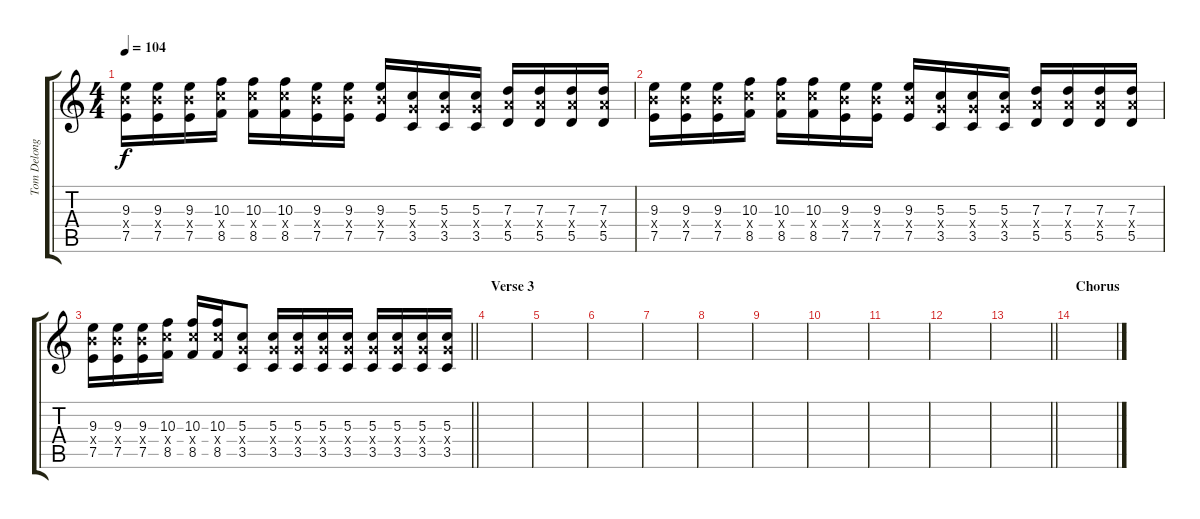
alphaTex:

\track ("Tom Delonge - Guitar" "Tom Delong") {instrument electricguitarclean}
\staff {score tabs}
\tuning (E4 B3 G3 D3 A2 E2) {hide}
\ts (4 4)
\tempo 104
\clef g2
\ks c
(9.3 9.4{x} 7.5).16{dy f} (9.3 9.4{x} 7.5).16 (9.3 9.4{x} 7.5).16 (10.3 10.4{x} 8.5).16 (10.3 10.4{x} 8.5).16 (10.3 10.4{x} 8.5).16 (9.3 9.4{x} 7.5).16 (9.3 9.4{x} 7.5).16 (9.3 9.4{x} 7.5).16 (5.3 5.4{x} 3.5).16 (5.3 5.4{x} 3.5).16 (5.3 5.4{x} 3.5).16 (7.3 7.4{x} 5.5).16 (7.3 7.4{x} 5.5).16 (7.3 7.4{x} 5.5).16 (7.3 7.4{x} 5.5).16 |
(9.3 9.4{x} 7.5).16 (9.3 9.4{x} 7.5).16 (9.3 9.4{x} 7.5).16 (10.3 10.4{x} 8.5).16 (10.3 10.4{x} 8.5).16 (10.3 10.4{x} 8.5).16 (9.3 9.4{x} 7.5).16 (9.3 9.4{x} 7.5).16 (9.3 9.4{x} 7.5).16 (5.3 5.4{x} 3.5).16 (5.3 5.4{x} 3.5).16 (5.3 5.4{x} 3.5).16 (7.3 7.4{x} 5.5).16 (7.3 7.4{x} 5.5).16 (7.3 7.4{x} 5.5).16 (7.3 7.4{x} 5.5).16 |
\barLineRight lightlight
(9.3 9.4{x} 7.5).16 (9.3 9.4{x} 7.5).16 (9.3 9.4{x} 7.5).16 (10.3 10.4{x} 8.5).16 (10.3 10.4{x} 8.5).16 (10.3 10.4{x} 8.5).16 (5.3 5.4{x} 3.5).8 (5.3 5.4{x} 3.5).16 (5.3 5.4{x} 3.5).16 (5.3 5.4{x} 3.5).16 (5.3 5.4{x} 3.5).16 (5.3 5.4{x} 3.5).16 (5.3 5.4{x} 3.5).16 (5.3 5.4{x} 3.5).16 (5.3 5.4{x} 3.5).16 |
\section ("" "Verse 3")
|
|
|
|
|
|
|
|
|
\barLineRight lightlight
|
\section ("" "Chorus")
